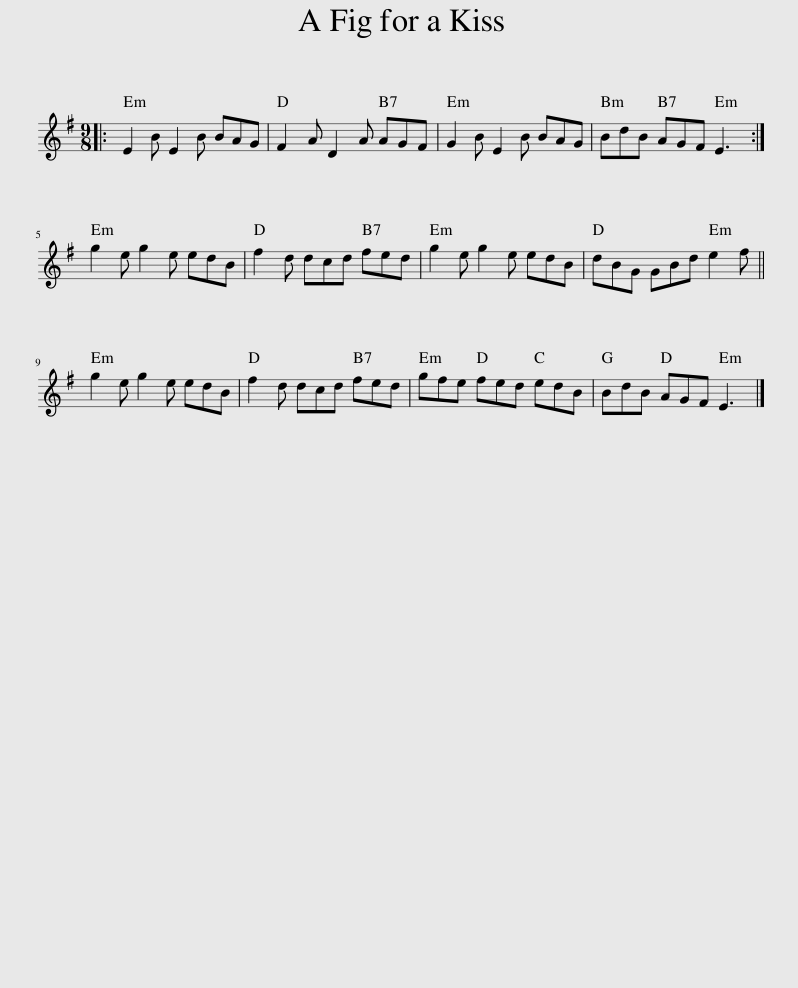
X:1
L:1/8
M:9/8
I:linebreak $
K:Emin
V:1 treble
V:1
|: E2 B E2 B BAG | F2 A D2 A AGF | G2 B E2 B BAG | BdB AGF E3 :|$ g2 e g2 e edB | %5
 f2 d dcd fed | g2 e g2 e edB | dBG GBd e2 f ||$ g2 e g2 e edB | f2 d dcd fed | %10
 gfe fed edB | BdB AGF E3 |] %12
